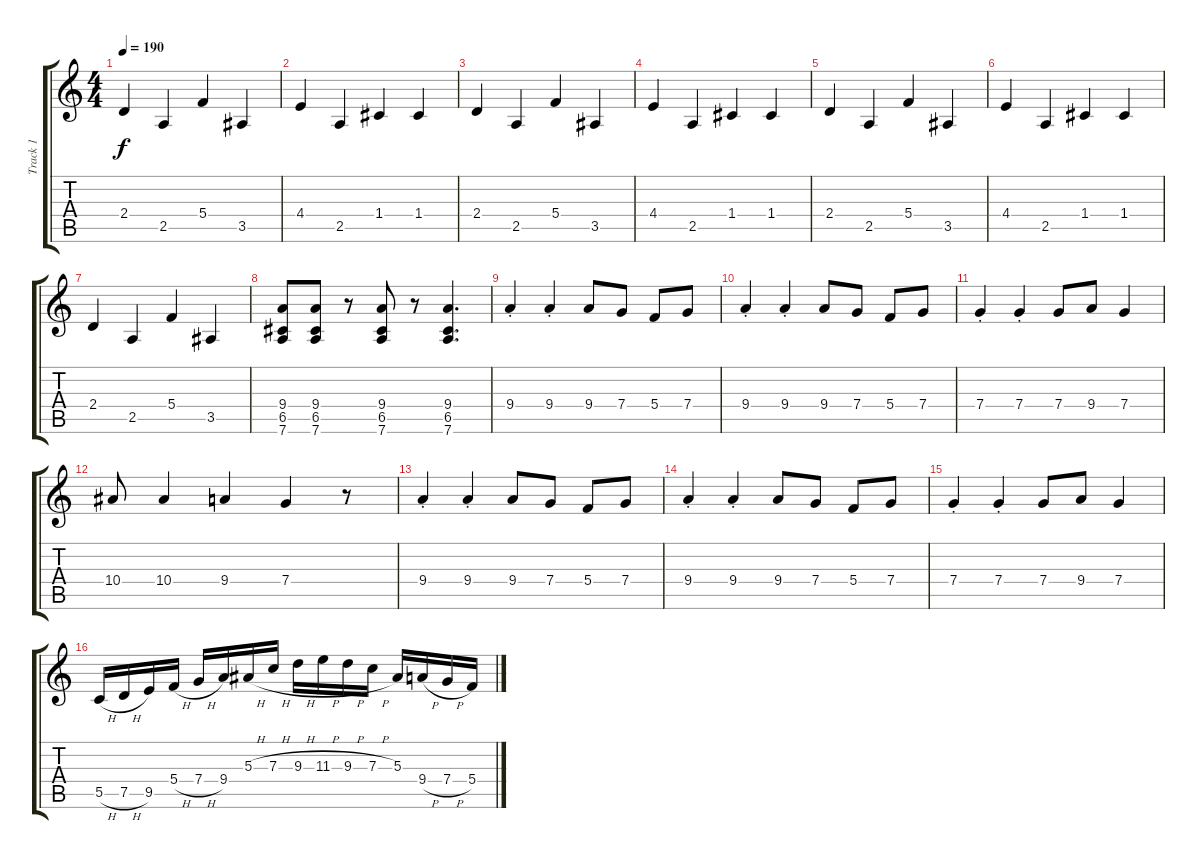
\track ("Track 1" "Track 1") {instrument distortionguitar}
\staff {score tabs}
\tuning (D4 A3 F3 C3 G2 D2) {hide}
\ts (4 4)
\tempo 190
\clef g2
\ks c
2.4.4{dy f} 2.5.4 5.4.4 3.5.4 |
4.4.4 2.5.4 1.4.4 1.4.4 |
2.4.4 2.5.4 5.4.4 3.5.4 |
4.4.4 2.5.4 1.4.4 1.4.4 |
2.4.4 2.5.4 5.4.4 3.5.4 |
4.4.4 2.5.4 1.4.4 1.4.4 |
2.4.4 2.5.4 5.4.4 3.5.4 |
(9.4 6.5 7.6).8 (9.4 6.5 7.6).8 r.8 (9.4 6.5 7.6).8 r.8 (9.4 6.5 7.6).4{d} |
9.4{st}.4 9.4{st}.4 9.4.8 7.4.8 5.4.8 7.4.8 |
9.4{st}.4 9.4{st}.4 9.4.8 7.4.8 5.4.8 7.4.8 |
7.4{st}.4 7.4{st}.4 7.4.8 9.4.8 7.4.4 |
10.4.8 10.4.4 9.4.4 7.4.4 r.8 |
9.4{st}.4 9.4{st}.4 9.4.8 7.4.8 5.4.8 7.4.8 |
9.4{st}.4 9.4{st}.4 9.4.8 7.4.8 5.4.8 7.4.8 |
7.4{st}.4 7.4{st}.4 7.4.8 9.4.8 7.4.4 |
5.5{h}.16 7.5{h}.16 9.5.16 5.4{h}.16 7.4{h}.16 9.4.16 5.3{h}.16 7.3{h}.16 9.3{h}.16 11.3{h}.16 9.3{h}.16 7.3{h}.16 5.3.16 9.4{h}.16 7.4{h}.16 5.4.16
